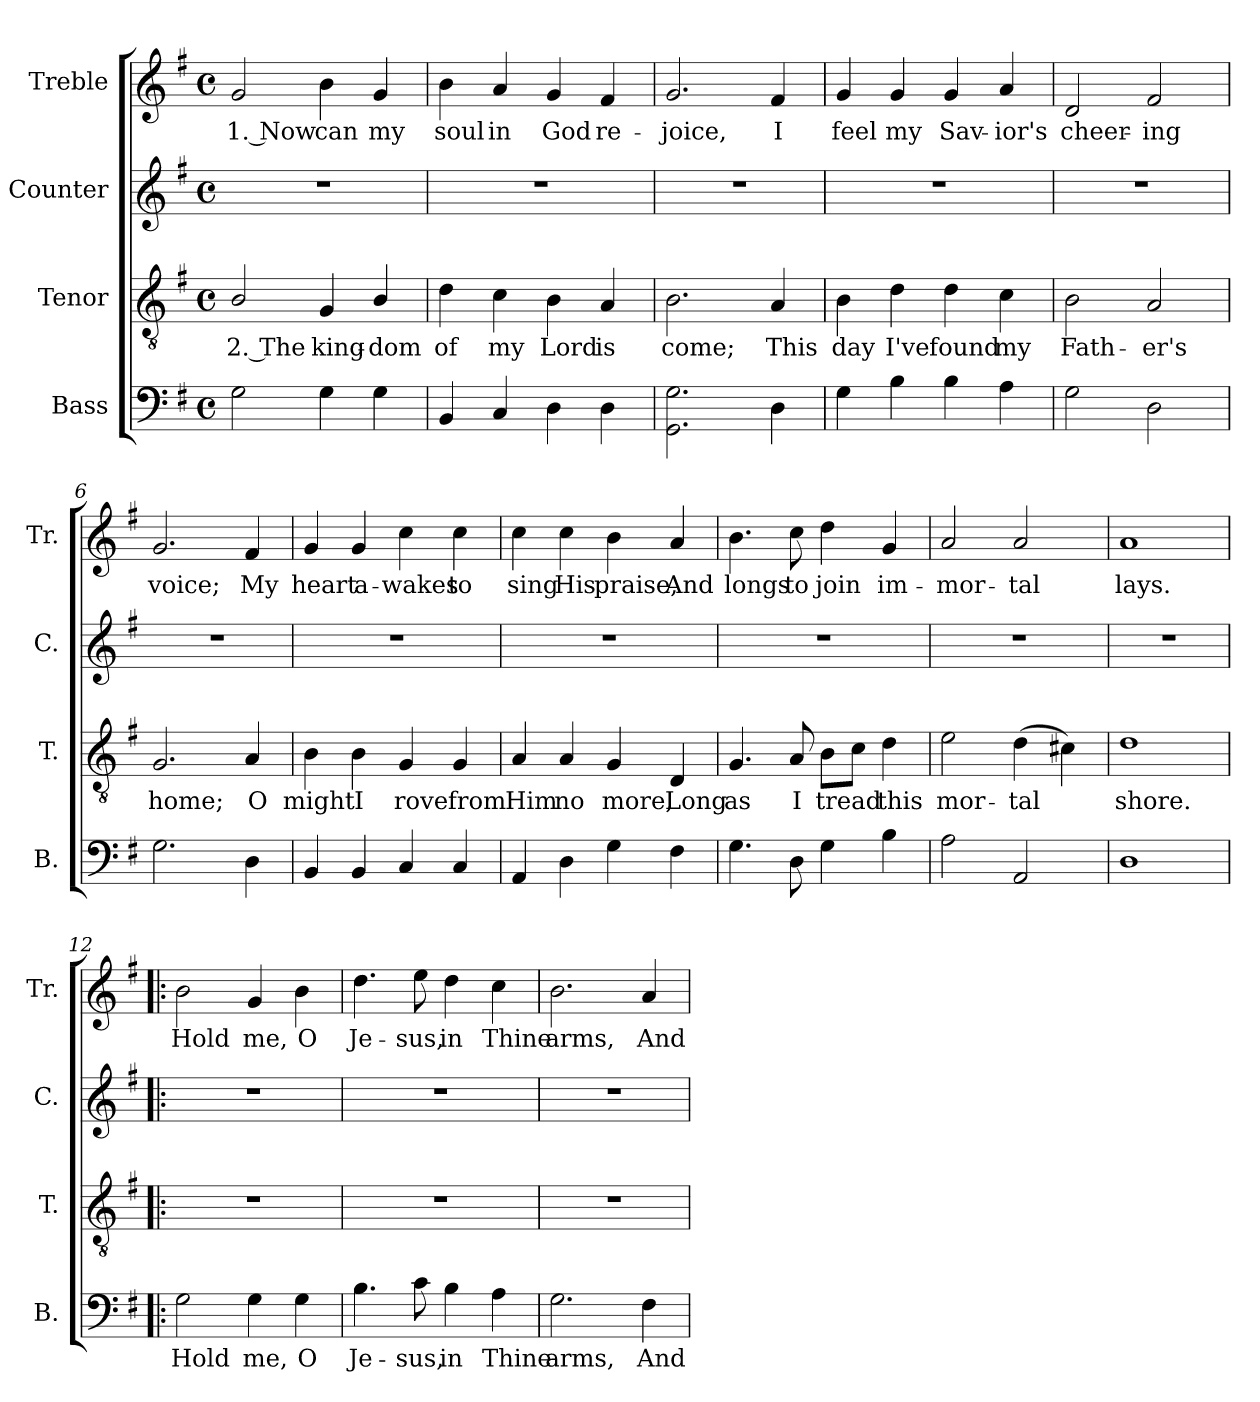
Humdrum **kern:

**kern	**text	**kern	**text	**kern	**kern	**text
*part4	*part4	*part3	*part3	*part2	*part1	*part1
*staff4	*staff4	*staff3	*staff3	*staff2	*staff1	*staff1
*I"Bass	*	*I"Tenor	*	*I"Counter	*I"Treble	*
*I'B.	*	*I'T.	*	*I'C.	*I'Tr.	*
*clefF4	*	*clefGv2	*	*clefG2	*clefG2	*
*k[f#]	*	*k[f#]	*	*k[f#]	*k[f#]	*
*M4/4	*	*M4/4	*	*M4/4	*M4/4	*
*met(c)	*	*met(c)	*	*met(c)	*met(c)	*
=1	=1	=1	=1	=1	=1	=1
2G\	.	2B/	2. The	1r	2g/	1. Now
4G\	.	4G/	king-	.	4b\	can
4G\	.	4B/	-dom	.	4g/	my
=2	=2	=2	=2	=2	=2	=2
4BB/	.	4d\	of	1r	4b\	soul
4C/	.	4c\	my	.	4a/	in
4D\	.	4B\	Lord	.	4g/	God
4D\	.	4A/	is	.	4f#/	re-
=3	=3	=3	=3	=3	=3	=3
2.GG\ 2.G\	.	2.B\	come;	1r	2.g/	-joice,
4D\	.	4A/	This	.	4f#/	I
=4	=4	=4	=4	=4	=4	=4
4G\	.	4B\	day	1r	4g/	feel
4B\	.	4d\	I've	.	4g/	my
4B\	.	4d\	found	.	4g/	Sav-
4A\	.	4c\	my	.	4a/	-ior's
=5	=5	=5	=5	=5	=5	=5
2G\	.	2B\	Fath-	1r	2d/	cheer-
2D\	.	2A/	-er's	.	2f#/	-ing
=6	=6	=6	=6	=6	=6	=6
2.G\	.	2.G/	home;	1r	2.g/	voice;
4D\	.	4A/	O	.	4f#/	My
=7	=7	=7	=7	=7	=7	=7
4BB/	.	4B\	might	1r	4g/	heart
4BB/	.	4B\	I	.	4g/	a-
4C/	.	4G/	rove	.	4cc\	-wakes
4C/	.	4G/	from	.	4cc\	to
!!LO:LB:g=z
=8	=8	=8	=8	=8	=8	=8
4AA/	.	4A/	Him	1r	4cc\	sing
4D\	.	4A/	no	.	4cc\	His
4G\	.	4G/	more,	.	4b\	praise,
4F#\	.	4D/	Long	.	4a/	And
=9	=9	=9	=9	=9	=9	=9
4.G\	.	4.G/	as	1r	4.b\	longs
8D\	.	8A/	I	.	8cc\	to
4G\	.	8B\L	tread	.	4dd\	join
.	.	8c\J	.	.	.	.
4B\	.	4d\	this	.	4g/	im-
=10	=10	=10	=10	=10	=10	=10
2A\	.	2e\	mor-	1r	2a/	-mor-
2AA/	.	(4d\	-tal	.	2a/	-tal
.	.	4c#X\)	.	.	.	.
=11	=11	=11	=11	=11	=11	=11
1D	.	1d	shore.	1r	1a	lays.
=12!|:	=12!|:	=12!|:	=12!|:	=12!|:	=12!|:	=12!|:
2G\	Hold	1r	.	1r	2b\	Hold
4G\	me,	.	.	.	4g/	me,
4G\	O	.	.	.	4b\	O
=13	=13	=13	=13	=13	=13	=13
4.B\	Je-	1r	.	1r	4.dd\	Je-
8c\	-sus,	.	.	.	8ee\	-sus,
4B\	in	.	.	.	4dd\	in
4A\	Thine	.	.	.	4cc\	Thine
=14	=14	=14	=14	=14	=14	=14
2.G\	arms,	1r	.	1r	2.b\	arms,
4F#\	And	.	.	.	4a/	And
=	=	=	=	=	=	=
*-	*-	*-	*-	*-	*-	*-
